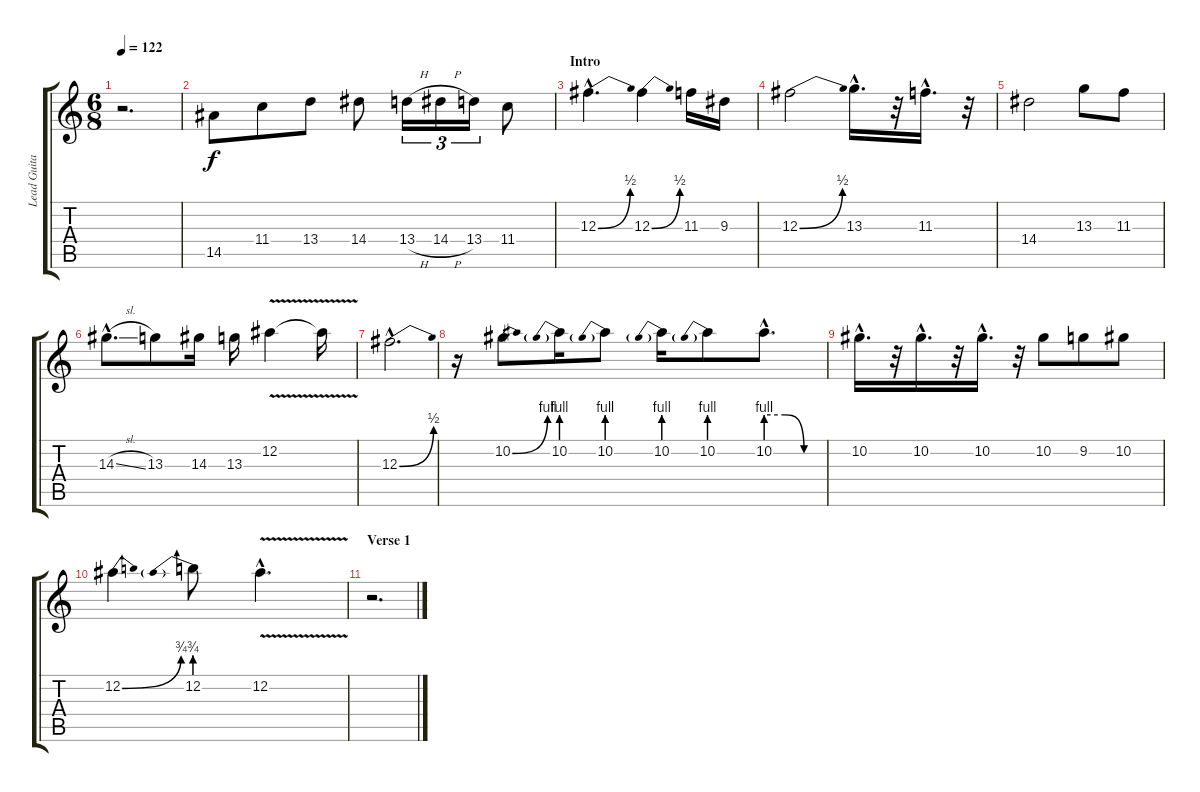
\track ("Lead Guitar" "Lead Guita") {instrument distortionguitar}
\staff {score tabs}
\tuning (Eb4 Bb3 Gb3 Db3 Ab2 Eb2) {hide}
\ts (6 8)
\tempo 122
\clef g2
\ks c
r.2{d dy f instrument distortionguitar} |
14.5.8 11.4.8 13.4.8 14.4.8 13.4{h}.16{tu (3 2)} 14.4{h}.16{tu (3 2)} 13.4.16{tu (3 2)} 11.4.8 |
\section ("" "Intro")
12.3{be (bend 0 0 60 2) hac}.4{d} 12.3{be (bend 0 0 60 2)}.4 11.3.16 9.3.16 |
12.3{be (bend 0 0 60 2)}.2 13.3{hac}.16{d} r.32 11.3{hac}.16{d} r.32 |
14.4.2 13.3.8 11.3.8 |
14.3{sl hac}.8{d} 13.3.8 14.3.16 13.3.16 12.2{v}.4 12.2{t}.16 |
12.3{be (bend 0 0 60 2) hac}.2{d} |
r.16 10.2{be (bend 0 0 60 4)}.8 10.2{be (prebend 0 4 60 4)}.16 10.2{be (prebend 0 4 60 4)}.8 10.2{be (prebend 0 4 60 4)}.16 10.2{be (prebend 0 4 60 4)}.8 10.2{be (custom 0 4 20 4 40 0 60 0) hac}.8{d} |
10.2{hac}.16{d} r.32 10.2{hac}.16{d} r.32 10.2{hac}.16{d} r.32 10.2.8 9.2.8 10.2.8 |
12.2{be (bend 0 0 60 3)}.4 12.2{be (prebend 0 3 60 3)}.8 12.2{v hac}.4{d} |
\section ("" "Verse 1")
r.2{d}
